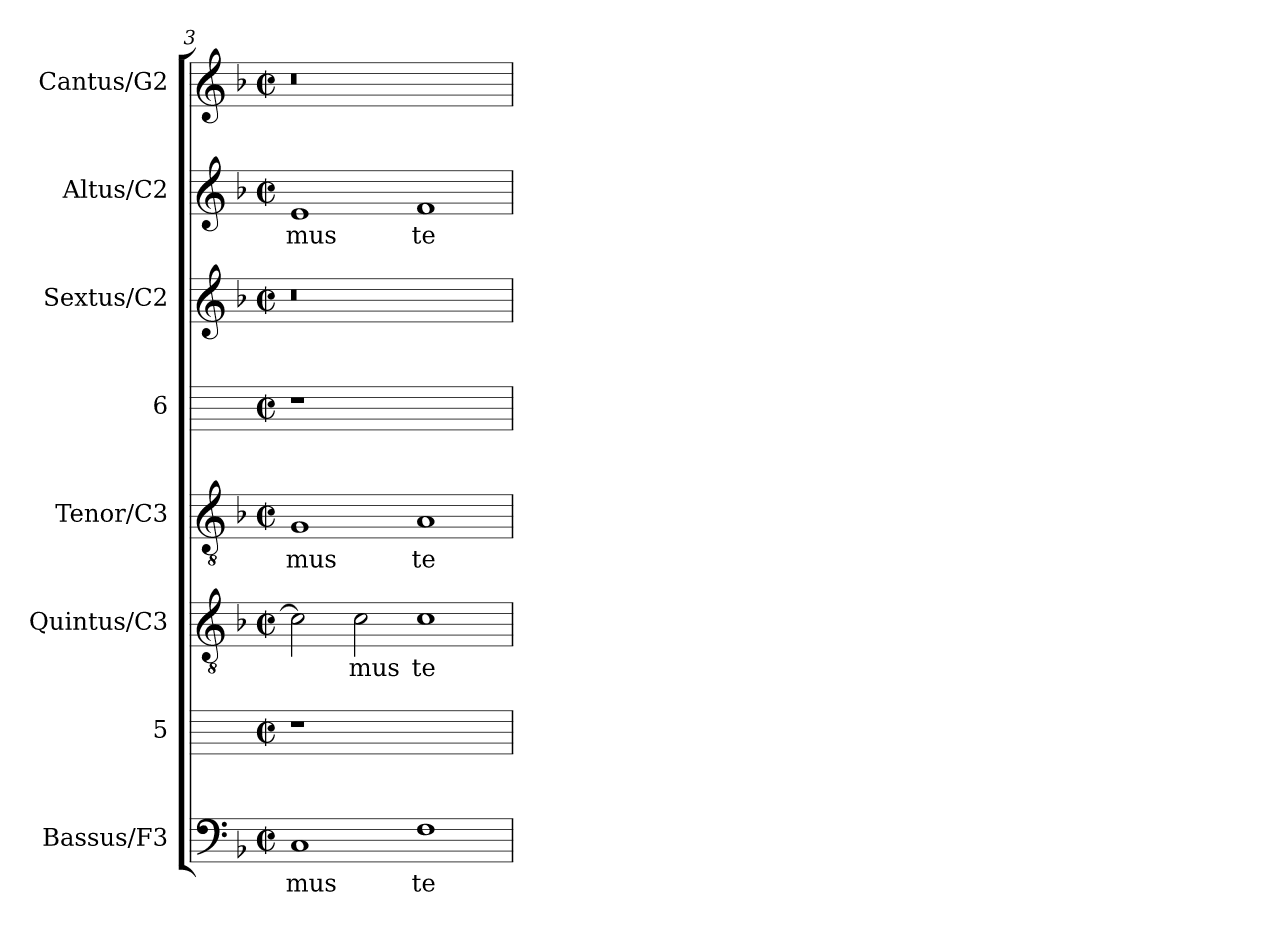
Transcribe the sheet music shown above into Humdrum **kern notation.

**kern	**text	**kern	**kern	**text	**kern	**text	**kern	**kern	**kern	**text	**kern
*part8	*part8	*part7	*part6	*part6	*part5	*part5	*part4	*part3	*part2	*part2	*part1
*staff8	*staff8	*staff7	*staff6	*staff6	*staff5	*staff5	*staff4	*staff3	*staff2	*staff2	*staff1
*I"Bassus/F3	*	*I"5	*I"Quintus/C3	*	*I"Tenor/C3	*	*I"6	*I"Sextus/C2	*I"Altus/C2	*	*I"Cantus/G2
*I'B	*	*	*	*	*I'T	*	*	*	*I'A	*	*I'C
*clefF4	*	*	*clefGv2	*	*clefGv2	*	*	*clefG2	*clefG2	*	*clefG2
*k[b-]	*	*k[]	*k[b-]	*	*k[b-]	*	*k[]	*k[b-]	*k[b-]	*	*k[b-]
*F:	*	*C:	*F:	*	*F:	*	*C:	*F:	*F:	*	*F:
*M2/2	*	*M2/2	*M2/2	*	*M2/2	*	*M2/2	*M2/2	*M2/2	*	*M2/2
*met(c|)	*	*met(c|)	*met(c|)	*	*met(c|)	*	*met(c|)	*met(c|)	*met(c|)	*	*met(c|)
=3	=3	=3	=3	=3	=3	=3	=3	=3	=3	=3	=3
!	!LO:LY:b:cj	!	!	!LO:LY:b:cj	!	!LO:LY:b:cj	!	!	!	!LO:LY:b:cj	!
1C	-mus	1r	2c\]	--	1G	-mus	1r	0r	1e	-mus	0r
!	!	!	!	!LO:LY:b:cj	!	!	!	!	!	!	!
.	.	.	2c\	-mus	.	.	.	.	.	.	.
!	!LO:LY:b:cj	!	!	!LO:LY:b:cj	!	!LO:LY:b:cj	!	!	!	!LO:LY:b:cj	!
1F	te	1ryy	1c	te	1A	te	1ryy	.	1f	te	.
=	=	=	=	=	=	=	=	=	=	=	=
*-	*-	*-	*-	*-	*-	*-	*-	*-	*-	*-	*-
